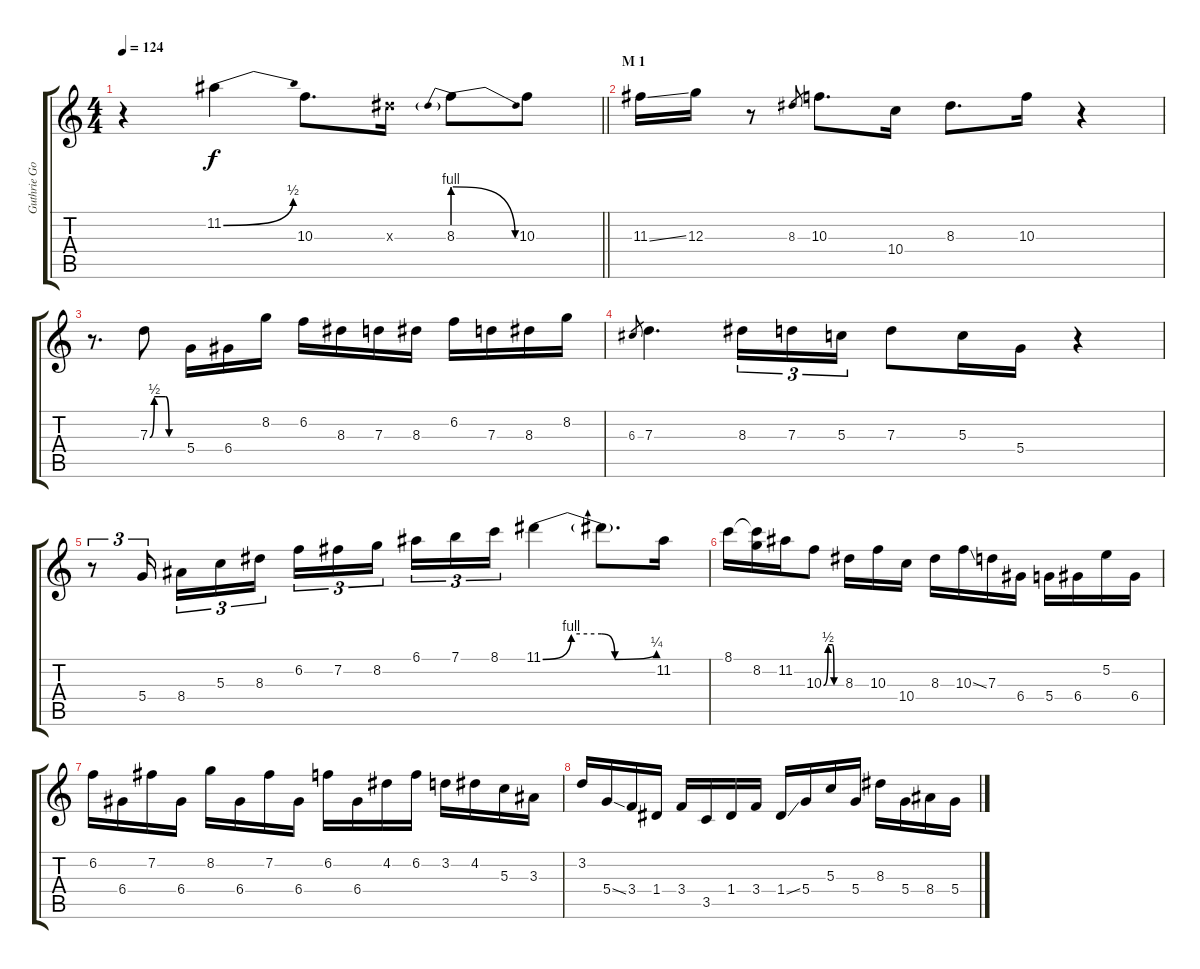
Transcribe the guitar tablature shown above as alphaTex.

\track ("Guthrie Govan" "Guthrie Go") {instrument overdrivenguitar}
\staff {score tabs}
\tuning (E4 B3 G3 D3 A2 E2) {hide}
\ts (4 4)
\tempo 124
\clef g2
\barLineRight lightlight
\ks c
r.4{dy f} 11.2{be (bend 0 0 60 2)}.4 10.3.8{d} 8.3{x}.16 8.3{be (prebendrelease 0 4 60 0)}.8 10.3.8 |
\section ("" "M 1")
11.3{ss}.16 12.3.16 r.8 8.3.8{gr} 10.3.8{d} 10.4.16 8.3.8{d} 10.3.16 r.4 |
r.8{d} 7.3{be (custom 0 0 8 2 15 2 24 2 29 2 35 0 40 0 45 0 60 0)}.8 5.4.16 6.4.16 8.2.16 6.2.16 8.3.16 7.3.16 8.3.16 6.2.16 7.3.16 8.3.16 8.2.16 |
6.3.8{gr} 7.3.4{d} 8.3.16{tu (3 2)} 7.3.16{tu (3 2)} 5.3.16{tu (3 2)} 7.3.8 5.3.16 5.4.16 r.4 |
r.8{tu (3 2)} 5.4.16{tu (3 2) beam splitsecondary} 8.4.16{tu (3 2)} 5.3.16{tu (3 2)} 8.3.16{tu (3 2)} 6.2.16{tu (3 2)} 7.2.16{tu (3 2)} 8.2.16{tu (3 2) beam splitsecondary} 6.1.16{tu (3 2)} 7.1.16{tu (3 2)} 8.1.16{tu (3 2)} 11.1{be (custom 0 0 15 4 31 4 38 0 60 1)}.4 11.1{t}.8{d} 11.2.16 |
8.1.16 (8.1{t} 8.2).16 11.2.16 10.3{be (custom 0 0 15 2 29 2 35 0 37 0 40 0 60 0)}.8 8.3.16 10.3.16 10.4.16 8.3.16 10.3{ss}.16 7.3.16 6.4.16 5.4.16 6.4.16 5.2.16 6.4.16 |
6.2.16 6.4.16 7.2.16 6.4.16 8.2.16 6.4.16 7.2.16 6.4.16 6.2.16 6.4.16 4.2.16 6.2.16 3.2.16 4.2.16 5.3.16 3.3.16 |
3.2.16 5.4{ss}.16 3.4.16 1.4.16 3.4.16 3.5.16 1.4.16 3.4.16 1.4{ss}.16 5.4.16 5.3.16 5.4.16 8.3.16 5.4.16 8.4.16 5.4.16
